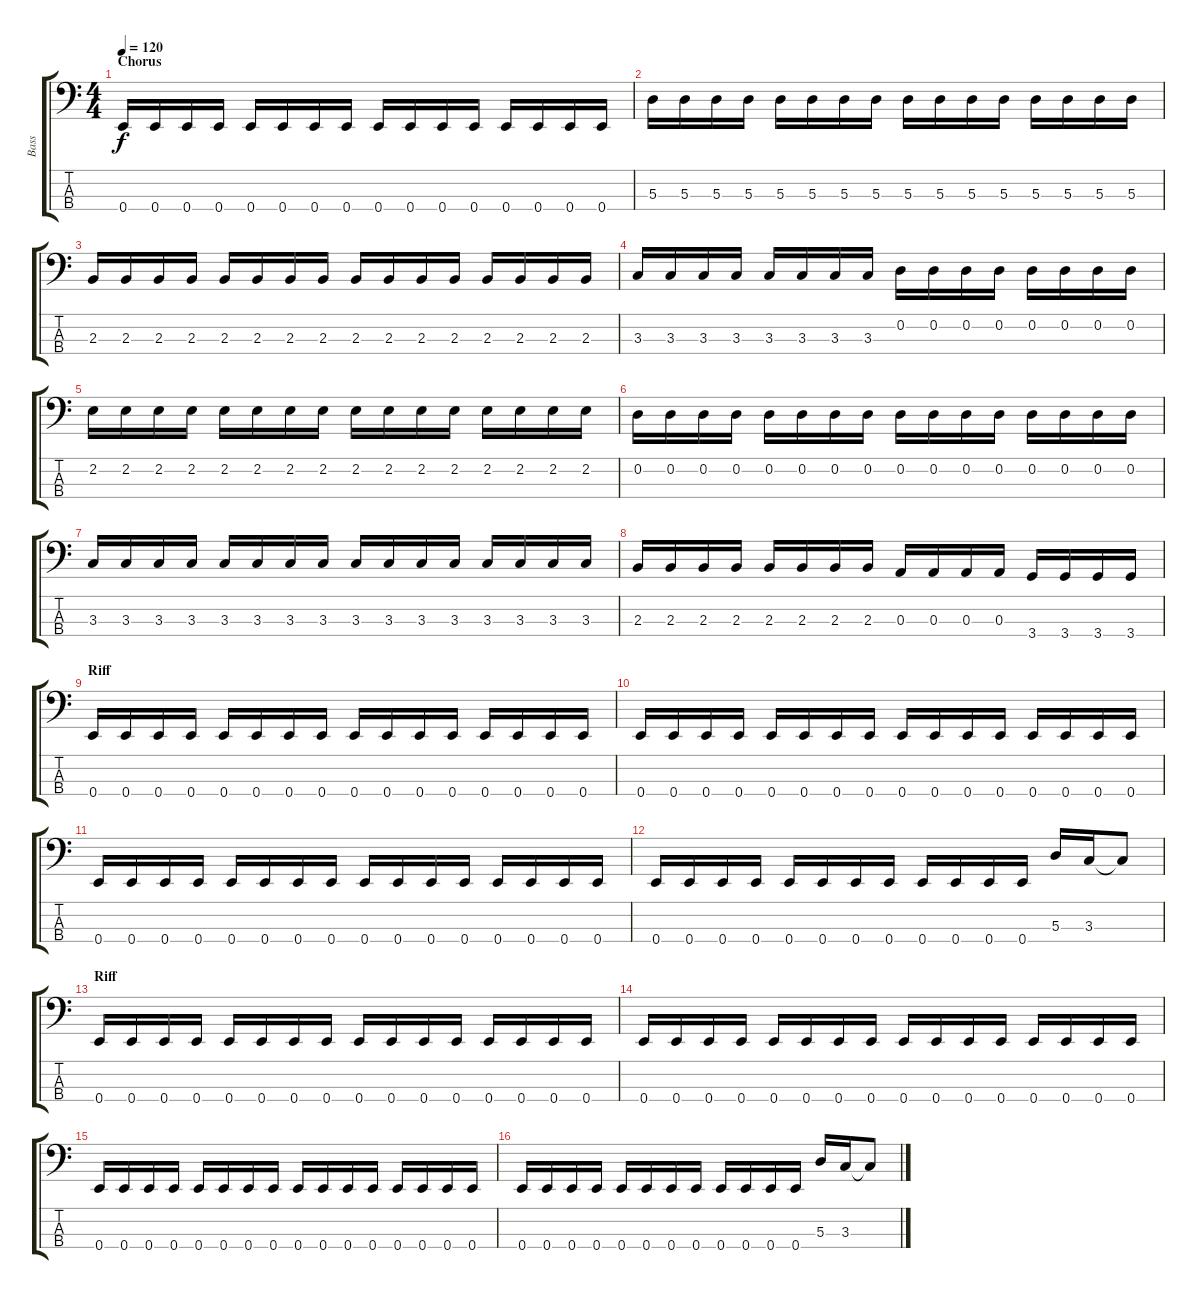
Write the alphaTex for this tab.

\track ("Bass" "Bass") {instrument electricbasspick}
\staff {score tabs}
\tuning (G2 D2 A1 E1) {hide}
\ts (4 4)
\section ("" "Chorus")
\tempo 120
\clef f4
\ks c
0.4.16{dy f} 0.4.16 0.4.16 0.4.16 0.4.16 0.4.16 0.4.16 0.4.16 0.4.16 0.4.16 0.4.16 0.4.16 0.4.16 0.4.16 0.4.16 0.4.16 |
5.3.16 5.3.16 5.3.16 5.3.16 5.3.16 5.3.16 5.3.16 5.3.16 5.3.16 5.3.16 5.3.16 5.3.16 5.3.16 5.3.16 5.3.16 5.3.16 |
2.3.16 2.3.16 2.3.16 2.3.16 2.3.16 2.3.16 2.3.16 2.3.16 2.3.16 2.3.16 2.3.16 2.3.16 2.3.16 2.3.16 2.3.16 2.3.16 |
3.3.16 3.3.16 3.3.16 3.3.16 3.3.16 3.3.16 3.3.16 3.3.16 0.2.16 0.2.16 0.2.16 0.2.16 0.2.16 0.2.16 0.2.16 0.2.16 |
2.2.16 2.2.16 2.2.16 2.2.16 2.2.16 2.2.16 2.2.16 2.2.16 2.2.16 2.2.16 2.2.16 2.2.16 2.2.16 2.2.16 2.2.16 2.2.16 |
0.2.16 0.2.16 0.2.16 0.2.16 0.2.16 0.2.16 0.2.16 0.2.16 0.2.16 0.2.16 0.2.16 0.2.16 0.2.16 0.2.16 0.2.16 0.2.16 |
3.3.16 3.3.16 3.3.16 3.3.16 3.3.16 3.3.16 3.3.16 3.3.16 3.3.16 3.3.16 3.3.16 3.3.16 3.3.16 3.3.16 3.3.16 3.3.16 |
2.3.16 2.3.16 2.3.16 2.3.16 2.3.16 2.3.16 2.3.16 2.3.16 0.3.16 0.3.16 0.3.16 0.3.16 3.4.16 3.4.16 3.4.16 3.4.16 |
\section ("" "Riff")
0.4.16 0.4.16 0.4.16 0.4.16 0.4.16 0.4.16 0.4.16 0.4.16 0.4.16 0.4.16 0.4.16 0.4.16 0.4.16 0.4.16 0.4.16 0.4.16 |
0.4.16 0.4.16 0.4.16 0.4.16 0.4.16 0.4.16 0.4.16 0.4.16 0.4.16 0.4.16 0.4.16 0.4.16 0.4.16 0.4.16 0.4.16 0.4.16 |
0.4.16 0.4.16 0.4.16 0.4.16 0.4.16 0.4.16 0.4.16 0.4.16 0.4.16 0.4.16 0.4.16 0.4.16 0.4.16 0.4.16 0.4.16 0.4.16 |
0.4.16 0.4.16 0.4.16 0.4.16 0.4.16 0.4.16 0.4.16 0.4.16 0.4.16 0.4.16 0.4.16 0.4.16 5.3.16 3.3.16 3.3{t}.8 |
\section ("" "Riff")
0.4.16 0.4.16 0.4.16 0.4.16 0.4.16 0.4.16 0.4.16 0.4.16 0.4.16 0.4.16 0.4.16 0.4.16 0.4.16 0.4.16 0.4.16 0.4.16 |
0.4.16 0.4.16 0.4.16 0.4.16 0.4.16 0.4.16 0.4.16 0.4.16 0.4.16 0.4.16 0.4.16 0.4.16 0.4.16 0.4.16 0.4.16 0.4.16 |
0.4.16 0.4.16 0.4.16 0.4.16 0.4.16 0.4.16 0.4.16 0.4.16 0.4.16 0.4.16 0.4.16 0.4.16 0.4.16 0.4.16 0.4.16 0.4.16 |
0.4.16 0.4.16 0.4.16 0.4.16 0.4.16 0.4.16 0.4.16 0.4.16 0.4.16 0.4.16 0.4.16 0.4.16 5.3.16 3.3.16 3.3{t}.8
